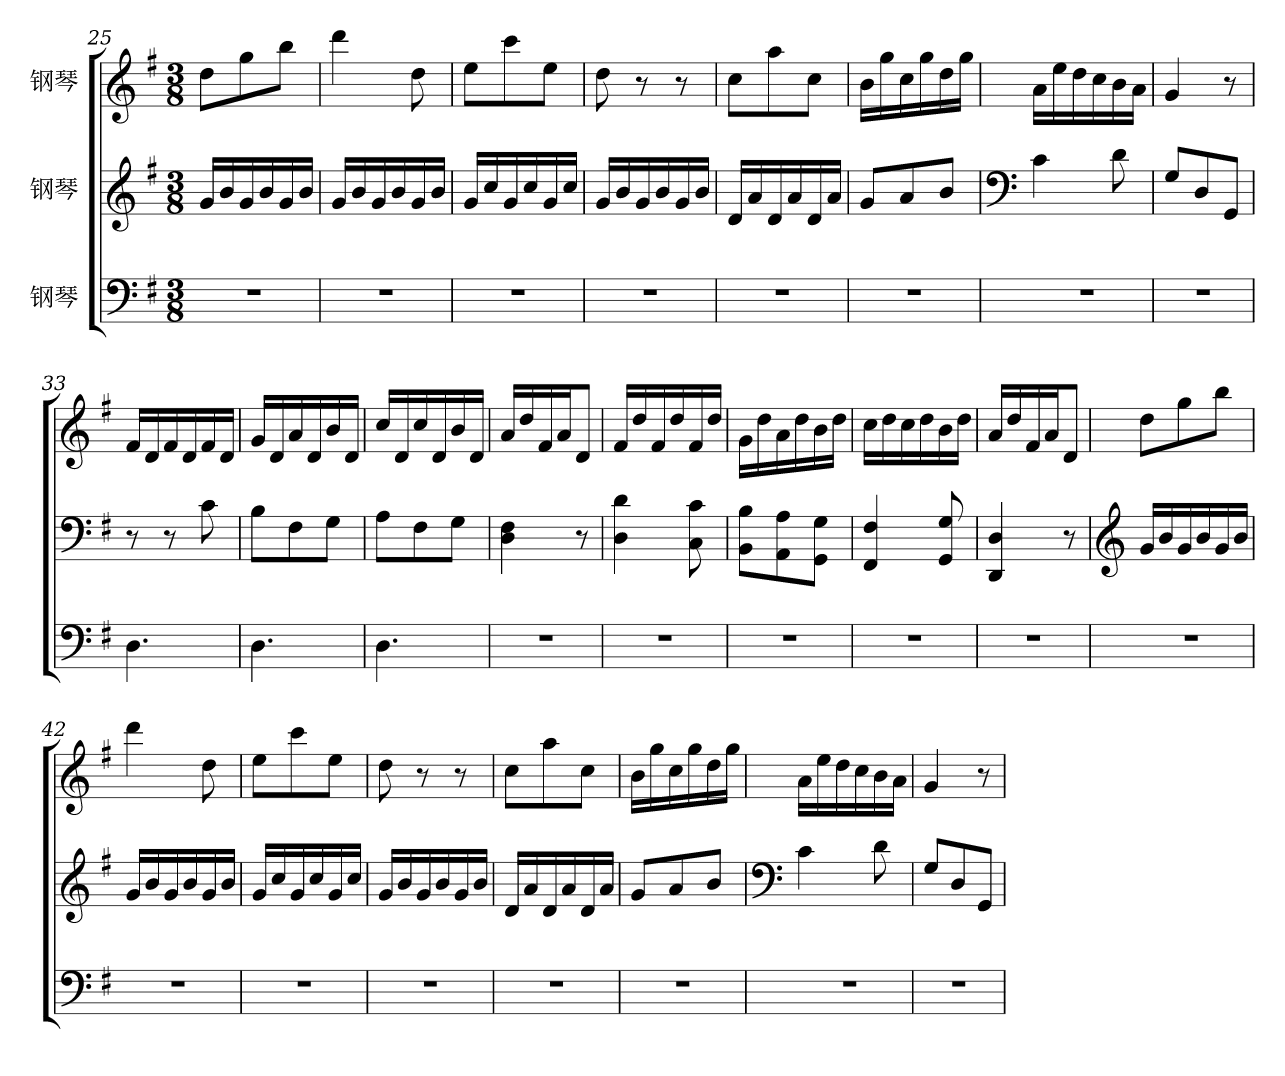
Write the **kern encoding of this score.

**kern	**kern	**kern
*part3	*part2	*part1
*staff3	*staff2	*staff1
*I"钢琴	*I"钢琴	*I"钢琴
!!LO:PB:g=z
*clefF4	*clefG2	*clefG2
*k[f#]	*k[f#]	*k[f#]
*M3/8	*M3/8	*M3/8
=25	=25	=25
4.r	16g/LL	8dd\L
.	16b/	.
.	16g/	8gg\
.	16b/	.
.	16g/	8bb\J
.	16b/JJ	.
=26	=26	=26
4.r	16g/LL	4ddd\
.	16b/	.
.	16g/	.
.	16b/	.
.	16g/	8dd\
.	16b/JJ	.
=27	=27	=27
4.r	16g/LL	8ee\L
.	16cc/	.
.	16g/	8ccc\
.	16cc/	.
.	16g/	8ee\J
.	16cc/JJ	.
=28	=28	=28
4.r	16g/LL	8dd\
.	16b/	.
.	16g/	8r
.	16b/	.
.	16g/	8r
.	16b/JJ	.
=29	=29	=29
4.r	16d/LL	8cc\L
.	16a/	.
.	16d/	8aa\
.	16a/	.
.	16d/	8cc\J
.	16a/JJ	.
=30	=30	=30
4.r	8g/L	16b\LL
.	.	16gg\
.	8a/	16cc\
.	.	16gg\
.	8b/J	16dd\
.	.	16gg\JJ
!!LO:LB:g=z
=31	=31	=31
*	*clefF4	*
4.r	4c\	16a\LL
.	.	16ee\
.	.	16dd\
.	.	16cc\
.	8d\	16b\
.	.	16a\JJ
=32	=32	=32
4.r	8G/L	4g/
.	8D/	.
.	8GG/J	8r
=33	=33	=33
4.D\	8r	16f#/LL
.	.	16d/
.	8r	16f#/
.	.	16d/
.	8c\	16f#/
.	.	16d/JJ
=34	=34	=34
4.D\	8B\L	16g/LL
.	.	16d/
.	8F#\	16a/
.	.	16d/
.	8G\J	16b/
.	.	16d/JJ
=35	=35	=35
4.D\	8A\L	16cc/LL
.	.	16d/
.	8F#\	16cc/
.	.	16d/
.	8G\J	16b/
.	.	16d/JJ
=36	=36	=36
4.r	4D\ 4F#\	16a/LL
.	.	16dd/
.	.	16f#/
.	.	16a/J
.	8r	8d/J
=37	=37	=37
4.r	4D\ 4d\	16f#/LL
.	.	16dd/
.	.	16f#/
.	.	16dd/
.	8C\ 8c\	16f#/
.	.	16dd/JJ
!!LO:LB:g=z
=38	=38	=38
4.r	8BB\ 8B\L	16g\LL
.	.	16dd\
.	8AA\ 8A\	16a\
.	.	16dd\
.	8GG\ 8G\J	16b\
.	.	16dd\JJ
=39	=39	=39
4.r	4FF#/ 4F#/	16cc\LL
.	.	16dd\
.	.	16cc\
.	.	16dd\
.	8GG/ 8G/	16b\
.	.	16dd\JJ
=40	=40	=40
4.r	4DD/ 4D/	16a/LL
.	.	16dd/
.	.	16f#/
.	.	16a/J
.	8r	8d/J
=41	=41	=41
*	*clefG2	*
4.r	16g/LL	8dd\L
.	16b/	.
.	16g/	8gg\
.	16b/	.
.	16g/	8bb\J
.	16b/JJ	.
=42	=42	=42
4.r	16g/LL	4ddd\
.	16b/	.
.	16g/	.
.	16b/	.
.	16g/	8dd\
.	16b/JJ	.
=43	=43	=43
4.r	16g/LL	8ee\L
.	16cc/	.
.	16g/	8ccc\
.	16cc/	.
.	16g/	8ee\J
.	16cc/JJ	.
!!LO:LB:g=z
=44	=44	=44
4.r	16g/LL	8dd\
.	16b/	.
.	16g/	8r
.	16b/	.
.	16g/	8r
.	16b/JJ	.
=45	=45	=45
4.r	16d/LL	8cc\L
.	16a/	.
.	16d/	8aa\
.	16a/	.
.	16d/	8cc\J
.	16a/JJ	.
=46	=46	=46
4.r	8g/L	16b\LL
.	.	16gg\
.	8a/	16cc\
.	.	16gg\
.	8b/J	16dd\
.	.	16gg\JJ
=47	=47	=47
*	*clefF4	*
4.r	4c\	16a\LL
.	.	16ee\
.	.	16dd\
.	.	16cc\
.	8d\	16b\
.	.	16a\JJ
=48	=48	=48
4.r	8G/L	4g/
.	8D/	.
.	8GG/J	8r
=	=	=
*-	*-	*-
